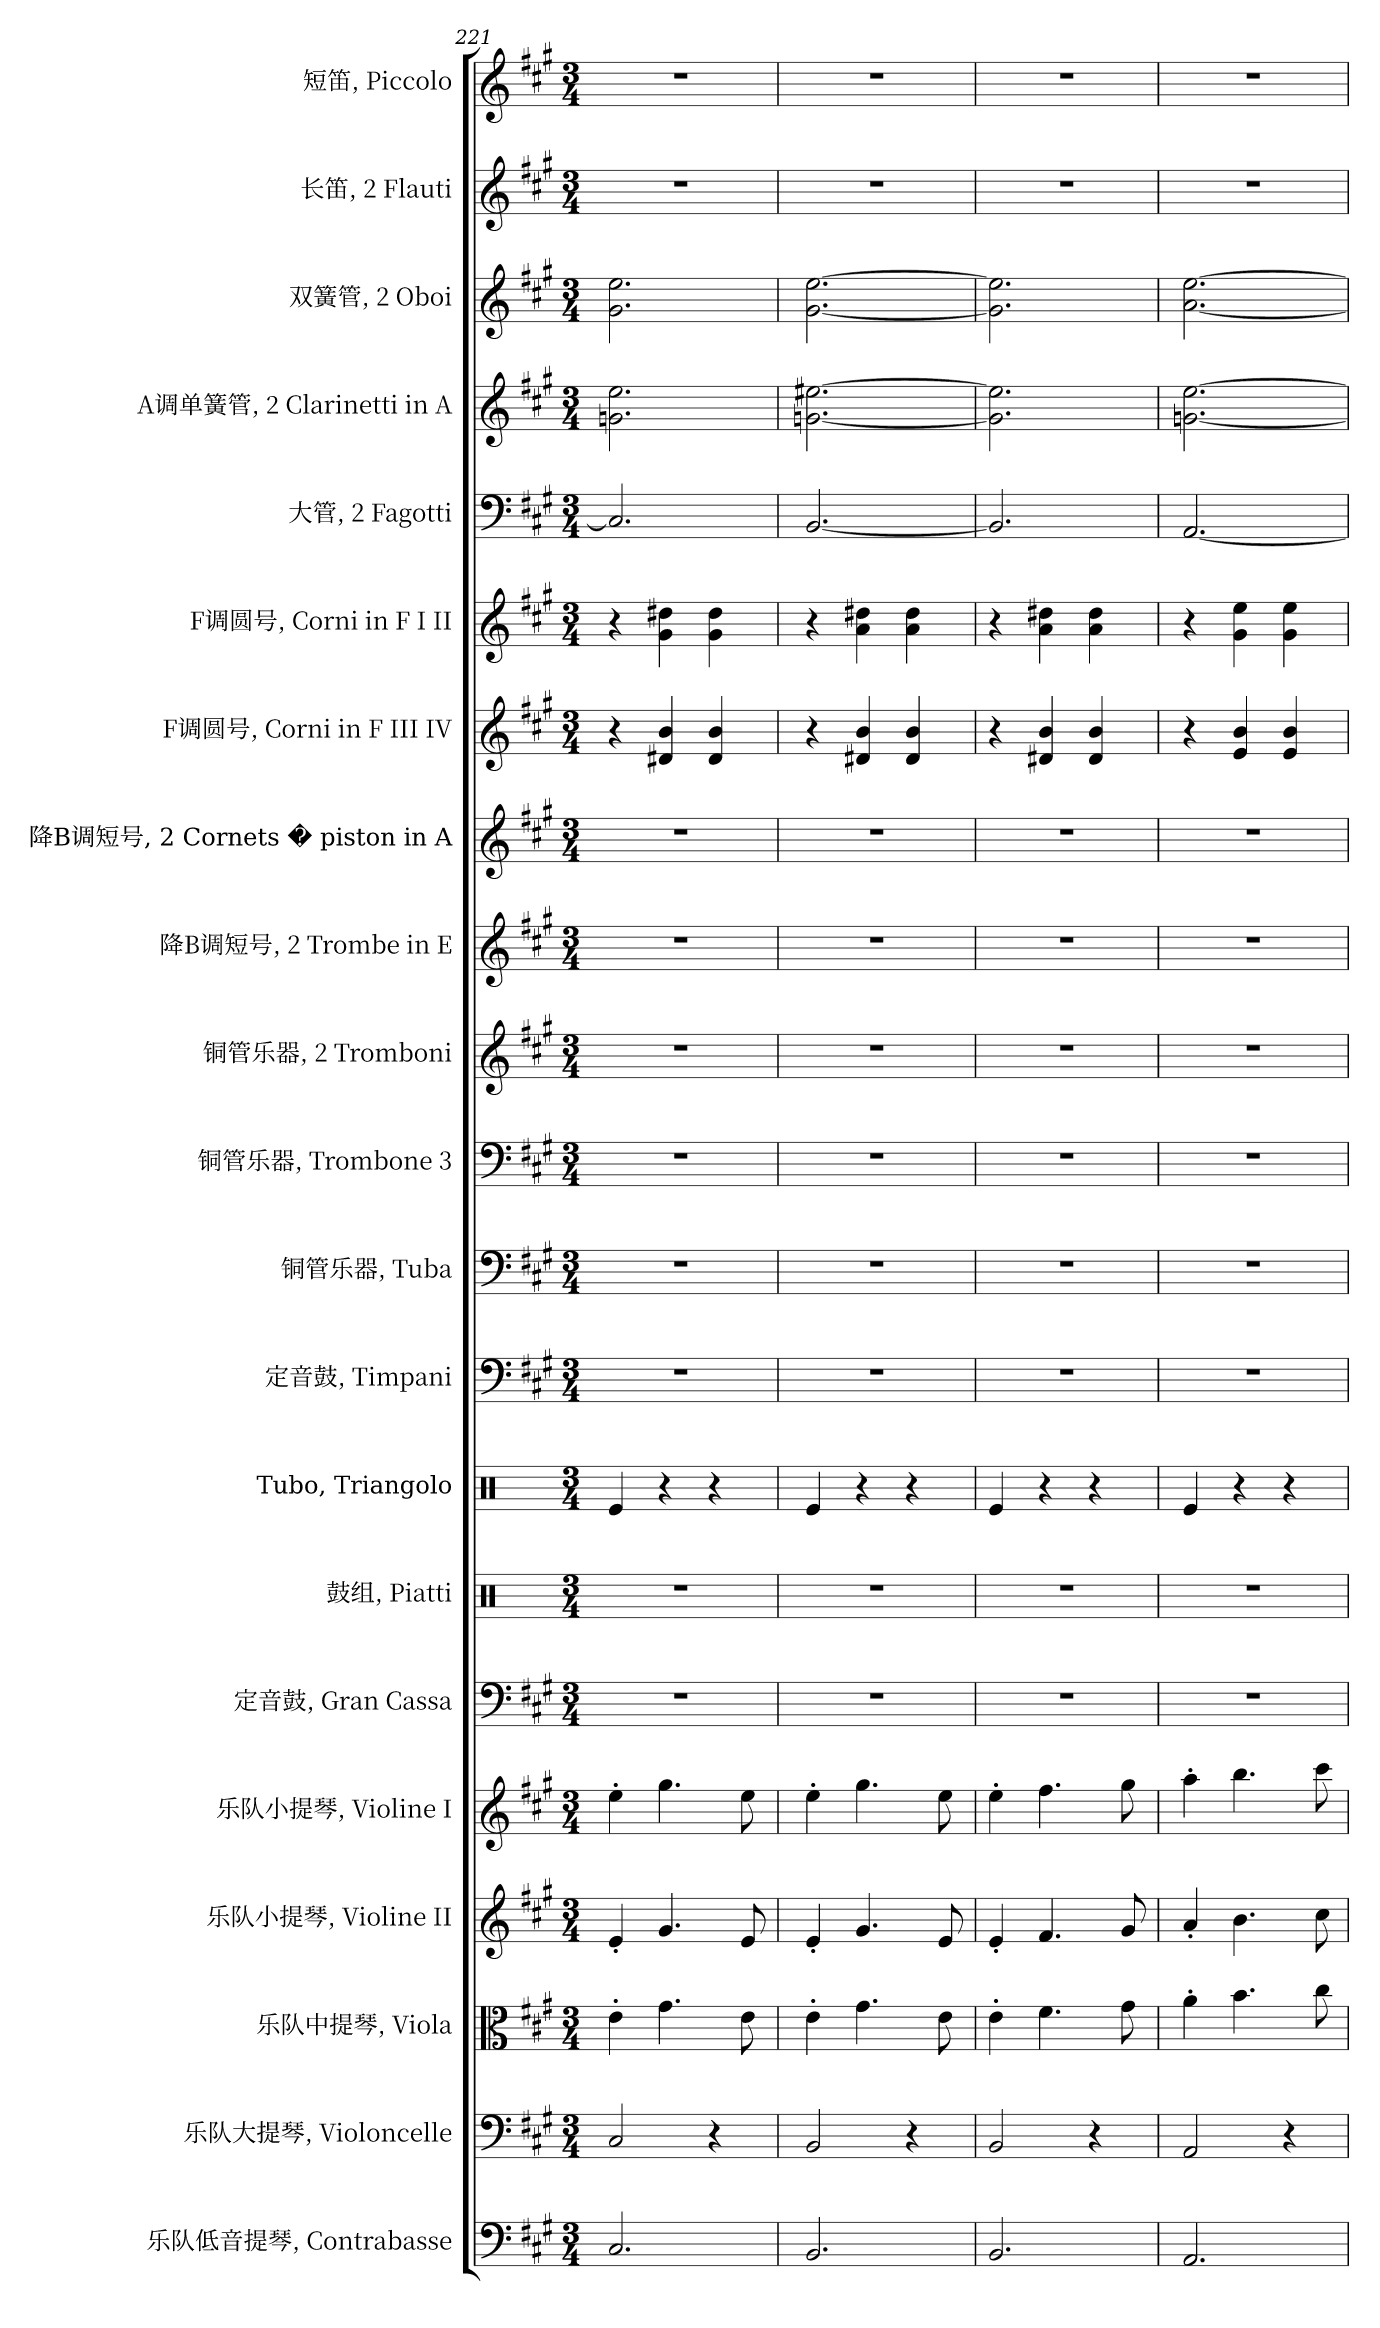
**kern	**kern	**kern	**kern	**kern	**kern	**kern	**kern	**kern	**kern	**kern	**kern	**kern	**kern	**kern	**kern	**kern	**kern	**kern	**kern	**kern
*part21	*part20	*part19	*part18	*part17	*part16	*part15	*part14	*part13	*part12	*part11	*part10	*part9	*part8	*part7	*part6	*part5	*part4	*part3	*part2	*part1
*staff21	*staff20	*staff19	*staff18	*staff17	*staff16	*staff15	*staff14	*staff13	*staff12	*staff11	*staff10	*staff9	*staff8	*staff7	*staff6	*staff5	*staff4	*staff3	*staff2	*staff1
*I"乐队低音提琴, Contrabasse	*I"乐队大提琴, Violoncelle	*I"乐队中提琴, Viola	*I"乐队小提琴, Violine II	*I"乐队小提琴, Violine I	*I"定音鼓, Gran Cassa	*I"鼓组, Piatti	*I"Tubo, Triangolo	*I"定音鼓, Timpani	*I"铜管乐器, Tuba	*I"铜管乐器, Trombone 3	*I"铜管乐器, 2 Tromboni	*I"降B调短号, 2 Trombe in E	*I"降B调短号, 2 Cornets � piston in A	*I"F调圆号, Corni in F III IV	*I"F调圆号, Corni in F I II	*I"大管, 2 Fagotti	*I"A调单簧管, 2 Clarinetti in A	*I"双簧管, 2 Oboi	*I"长笛, 2 Flauti	*I"短笛, Piccolo
*I'Cbs.	*	*	*	*	*	*	*I'Tu.	*I'Timp.	*	*	*	*	*I'B♭ Cnt.	*	*	*	*I'A Cl.	*I'Ob.	*I'Fl.	*I'Picc.
*clefF4	*clefF4	*clefC3	*clefG2	*clefG2	*clefF4	*clefX	*clefX	*clefF4	*clefF4	*clefF4	*clefG2	*clefG2	*clefG2	*clefG2	*clefG2	*clefF4	*clefG2	*clefG2	*clefG2	*clefG2
*ITrd7c12	*	*	*	*	*	*	*	*	*	*	*	*ITrd1c2	*ITrd1c2	*ITrd4c7	*ITrd4c7	*	*ITrd2c3	*	*	*ITrd-7c-12
*k[f#c#g#]	*k[f#c#g#]	*k[f#c#g#]	*k[f#c#g#]	*k[f#c#g#]	*k[f#c#g#]	*k[]	*k[]	*k[f#c#g#]	*k[f#c#g#]	*k[f#c#g#]	*k[f#c#g#]	*k[f#]	*k[f#]	*k[f#c#]	*k[f#c#]	*k[f#c#g#]	*k[f#c#g#d#a#e#]	*k[f#c#g#]	*k[f#c#g#]	*k[f#c#g#]
*M3/4	*M3/4	*M3/4	*M3/4	*M3/4	*M3/4	*M3/4	*M3/4	*M3/4	*M3/4	*M3/4	*M3/4	*M3/4	*M3/4	*M3/4	*M3/4	*M3/4	*M3/4	*M3/4	*M3/4	*M3/4
*MM200	*MM200	*MM200	*MM200	*MM200	*MM200	*MM200	*MM200	*MM200	*MM200	*MM200	*MM200	*MM200	*MM200	*MM200	*MM200	*MM200	*MM200	*MM200	*MM200	*MM200
=221	=221	=221	=221	=221	=221	=221	=221	=221	=221	=221	=221	=221	=221	=221	=221	=221	=221	=221	=221	=221
2.CC#/	2C#/	4e'\	4e'/	4ee'\	2.r	2.r	4Re/	2.r	2.r	2.r	2.r	2.r	2.r	4r	4r	2.C#/]	2.en\ 2.cc#\	2.g#\ 2.ee\	2.r	2.r
.	.	4.g#\	4.g#/	4.gg#\	.	.	4r	.	.	.	.	.	.	4G#X/ 4e/	4c#\ 4g#X\	.	.	.	.	.
.	4r	.	.	.	.	.	4r	.	.	.	.	.	.	4G#/ 4e/	4c#\ 4g#\	.	.	.	.	.
.	.	8e\	8e/	8ee\	.	.	.	.	.	.	.	.	.	.	.	.	.	.	.	.
!!LO:PB:g=z
=222	=222	=222	=222	=222	=222	=222	=222	=222	=222	=222	=222	=222	=222	=222	=222	=222	=222	=222	=222	=222
*	*	*	*	*	*	*	*	*	*	*	*	*	*	*	*	*	*	*	*	*MM200
2.BBB/	2BB/	4e'\	4e'/	4ee'\	2.r	2.r	4Re/	2.r	2.r	2.r	2.r	2.r	2.r	4r	4r	[2.BB/	[2.en\ [2.cc##X\	[2.g#\ [2.ee\	2.r	2.r
.	.	4.g#\	4.g#/	4.gg#\	.	.	4r	.	.	.	.	.	.	4G#X/ 4e/	4d\ 4g#X\	.	.	.	.	.
.	4r	.	.	.	.	.	4r	.	.	.	.	.	.	4G#/ 4e/	4d\ 4g#\	.	.	.	.	.
.	.	8e\	8e/	8ee\	.	.	.	.	.	.	.	.	.	.	.	.	.	.	.	.
=223	=223	=223	=223	=223	=223	=223	=223	=223	=223	=223	=223	=223	=223	=223	=223	=223	=223	=223	=223	=223
*	*	*	*	*	*	*	*	*	*	*	*	*	*	*	*	*	*	*	*	*MM200
2.BBB/	2BB/	4e'\	4e'/	4ee'\	2.r	2.r	4Re/	2.r	2.r	2.r	2.r	2.r	2.r	4r	4r	2.BB/]	2.e\] 2.cc##\]	2.g#\] 2.ee\]	2.r	2.r
.	.	4.f#\	4.f#/	4.ff#\	.	.	4r	.	.	.	.	.	.	4G#X/ 4e/	4d\ 4g#X\	.	.	.	.	.
.	4r	.	.	.	.	.	4r	.	.	.	.	.	.	4G#/ 4e/	4d\ 4g#\	.	.	.	.	.
.	.	8g#\	8g#/	8gg#\	.	.	.	.	.	.	.	.	.	.	.	.	.	.	.	.
=224	=224	=224	=224	=224	=224	=224	=224	=224	=224	=224	=224	=224	=224	=224	=224	=224	=224	=224	=224	=224
*	*	*	*	*	*	*	*	*	*	*	*	*	*	*	*	*	*	*	*	*MM200
2.AAA/	2AA/	4a'\	4a'/	4aa'\	2.r	2.r	4Re/	2.r	2.r	2.r	2.r	2.r	2.r	4r	4r	[2.AA/	[2.en\ [2.cc#\	[2.a\ [2.ee\	2.r	2.r
.	.	4.b\	4.b\	4.bb\	.	.	4r	.	.	.	.	.	.	4A/ 4e/	4c#\ 4a\	.	.	.	.	.
.	4r	.	.	.	.	.	4r	.	.	.	.	.	.	4A/ 4e/	4c#\ 4a\	.	.	.	.	.
.	.	8cc#\	8cc#\	8ccc#\	.	.	.	.	.	.	.	.	.	.	.	.	.	.	.	.
=	=	=	=	=	=	=	=	=	=	=	=	=	=	=	=	=	=	=	=	=
*-	*-	*-	*-	*-	*-	*-	*-	*-	*-	*-	*-	*-	*-	*-	*-	*-	*-	*-	*-	*-
